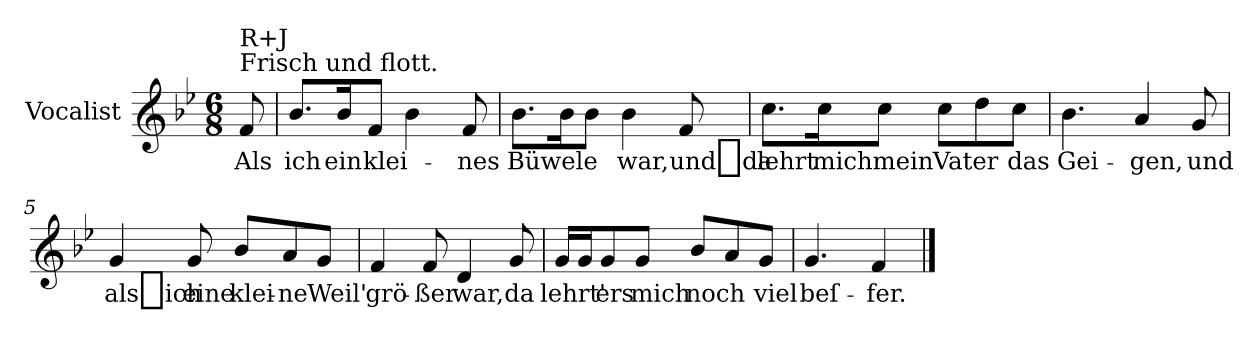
**kern	**text
*part1	*part1
*staff1	*staff1
*I"Vocalist	*
*k[b-e-]	*
*B-:	*
*M6/8	*
=	=
!LO:TX:a:t=Frisch und flott.	!
!LO:TX:a:t=R+J	!
8f	Als
=1	=1
8.b-L	ich
16b-K	ein
8fJ	klei-
4b-	.
8f	-nes
=2	=2
8.b-L	Büwele
16b-K	.
8b-J	.
4b-	war,
8f	und_da
=3	=3
8.ccL	lehrt
16ccK	mich
8ccJ	mein
8ccL	Vater
8dd	.
8ccJ	das
=4	=4
4.b-	Gei-
4a	-gen,
8g	und
=5	=5
4g	als_ich
8g	eine
8b-L	klei-
8a	-ne
8gJ	Weil'
=6	=6
4f	grö-
8f	-ßer
4d	war,
8g	da
=7	=7
16gLL	lehrt'
16gJ	.
8g	ers
8gJ	mich
8b-L	noch
8a	.
8gJ	viel
=8	=8
4.g	beſ-
4f	fer.
==	==
*-	*-
